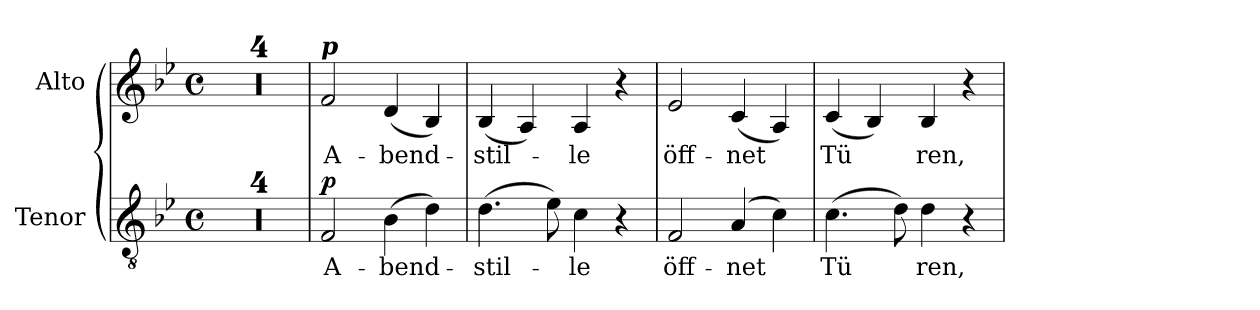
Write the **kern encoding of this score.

**kern	**text	**dynam	**kern	**text
*part2	*part2	*part2	*part1	*part1
*staff2	*staff2	*staff2	*staff1	*staff1
*I"Tenor	*	*	*I"Alto	*
*I'T.	*	*	*I'A.	*
*clefGv2	*	*	*clefG2	*
*k[b-e-]	*	*	*k[b-e-]	*
*M4/4	*	*	*M4/4	*
*met(c)	*	*	*met(c)	*
=1	=1	=1	=1	=1
1r	.	.	1r	.
=2	=2	=2	=2	=2
1r	.	.	1r	.
=3	=3	=3	=3	=3
1r	.	.	1r	.
=4	=4	=4	=4	=4
1r	.	.	1r	.
=5	=5	=5	=5	=5
!	!	!	!LO:TX:a:Bi:t=p	!
!	!	!LO:DY:a	!	!
2F/	A-	p	2f/	A-
(>4B-\	-bend-	.	(<4d/	-bend-
4d\)	.	.	4B-/)	.
=6	=6	=6	=6	=6
(>4.d\	-stil-	.	(<4B-/	stil-
.	.	.	4A/)	.
8e-\)	.	.	.	.
4c\	-le	.	4A/	-le
4r	.	.	4r	.
=7	=7	=7	=7	=7
2F/	öff-	.	2e-/	öff-
(>4A/	-net	.	(<4c/	-net
4c\)	.	.	4A/)	.
=8	=8	=8	=8	=8
(>4.c\	Tü	.	(<4c/	Tü
.	.	.	4B-/)	.
8d\)	.	.	.	.
4d\	ren,	.	4B-/	ren,
4r	.	.	4r	.
=	=	=	=	=
*-	*-	*-	*-	*-
